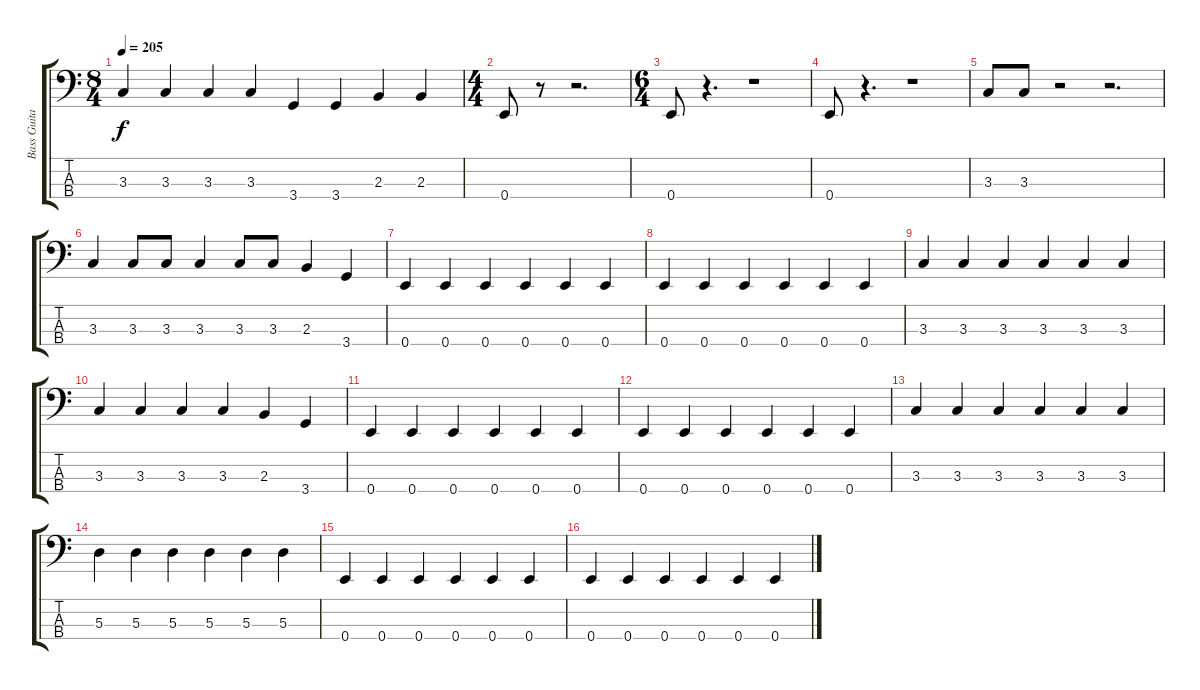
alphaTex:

\track ("Bass Guitar" "Bass Guita") {instrument electricbassfinger}
\staff {score tabs}
\tuning (G2 D2 A1 E1) {hide}
\ts (8 4)
\tempo 205
\clef f4
\ks c
3.3.4{dy f} 3.3.4 3.3.4 3.3.4 3.4.4 3.4.4 2.3.4 2.3.4 |
\ts (4 4)
0.4.8 r.8 r.2{d} |
\ts (6 4)
0.4.8 r.4{d} r.1 |
0.4.8 r.4{d} r.1 |
3.3.8 3.3.8 r.2 r.2{d} |
3.3.4 3.3.8 3.3.8 3.3.4 3.3.8 3.3.8 2.3.4 3.4.4 |
0.4.4 0.4.4 0.4.4 0.4.4 0.4.4 0.4.4 |
0.4.4 0.4.4 0.4.4 0.4.4 0.4.4 0.4.4 |
3.3.4 3.3.4 3.3.4 3.3.4 3.3.4 3.3.4 |
3.3.4 3.3.4 3.3.4 3.3.4 2.3.4 3.4.4 |
0.4.4 0.4.4 0.4.4 0.4.4 0.4.4 0.4.4 |
0.4.4 0.4.4 0.4.4 0.4.4 0.4.4 0.4.4 |
3.3.4 3.3.4 3.3.4 3.3.4 3.3.4 3.3.4 |
5.3.4 5.3.4 5.3.4 5.3.4 5.3.4 5.3.4 |
0.4.4 0.4.4 0.4.4 0.4.4 0.4.4 0.4.4 |
0.4.4 0.4.4 0.4.4 0.4.4 0.4.4 0.4.4
